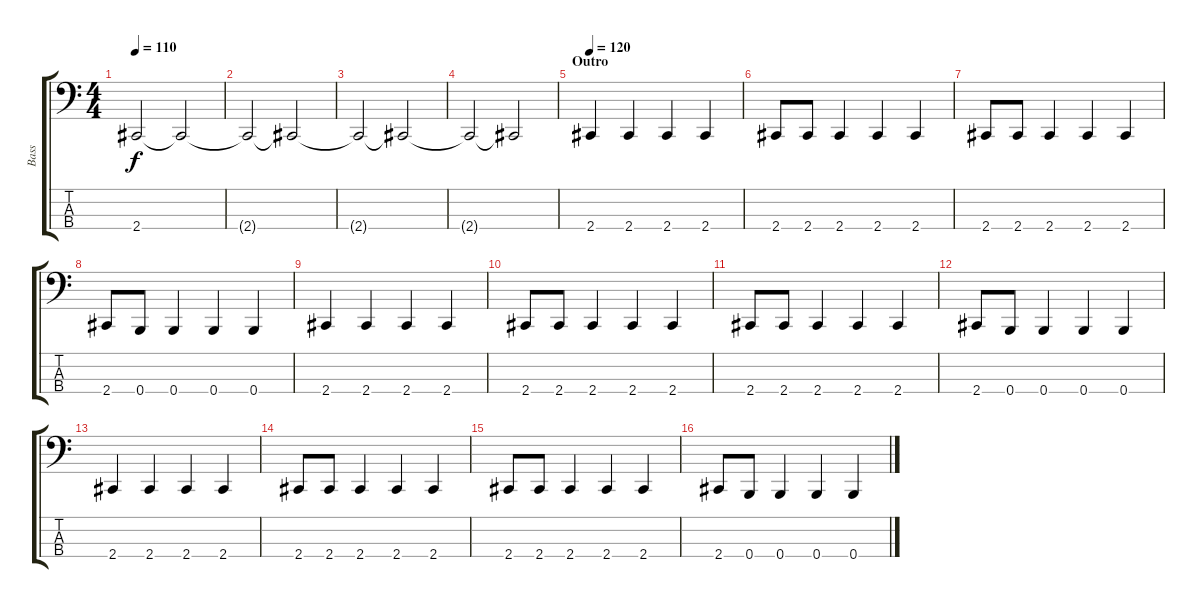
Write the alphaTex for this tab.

\track ("Bass" "Bass") {instrument electricbassfinger}
\staff {score tabs}
\tuning (D2 A1 E1 B0) {hide}
\ts (4 4)
\tempo 110
\clef f4
\ks c
2.4.2{dy f} 2.4{t}.2 |
2.4{t}.2 2.4{t}.2 |
2.4{t}.2 2.4{t}.2 |
2.4{t}.2 2.4{t}.2 |
\section ("" "Outro")
\tempo 120
2.4.4 2.4.4 2.4.4 2.4.4 |
2.4.8 2.4.8 2.4.4 2.4.4 2.4.4 |
2.4.8 2.4.8 2.4.4 2.4.4 2.4.4 |
2.4.8 0.4.8 0.4.4 0.4.4 0.4.4 |
2.4.4 2.4.4 2.4.4 2.4.4 |
2.4.8 2.4.8 2.4.4 2.4.4 2.4.4 |
2.4.8 2.4.8 2.4.4 2.4.4 2.4.4 |
2.4.8 0.4.8 0.4.4 0.4.4 0.4.4 |
2.4.4 2.4.4 2.4.4 2.4.4 |
2.4.8 2.4.8 2.4.4 2.4.4 2.4.4 |
2.4.8 2.4.8 2.4.4 2.4.4 2.4.4 |
2.4.8 0.4.8 0.4.4 0.4.4 0.4.4
